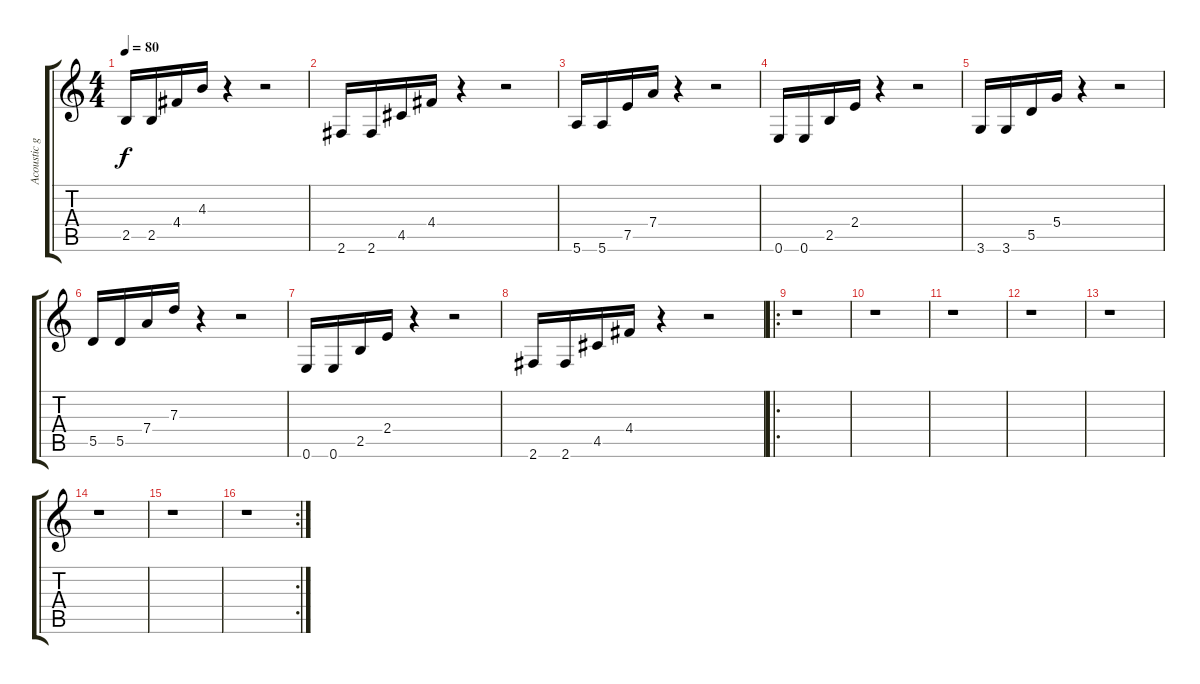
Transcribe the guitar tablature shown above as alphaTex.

\track ("Acoustic guitar (2)" "Acoustic g") {instrument acousticguitarnylon}
\staff {score tabs}
\tuning (E4 B3 G3 D3 A2 E2) {hide}
\ts (4 4)
\tempo 80
\clef g2
\ks c
2.5.16{dy f} 2.5.16 4.4.16 4.3.16 r.4 r.2 |
2.6.16 2.6.16 4.5.16 4.4.16 r.4 r.2 |
5.6.16 5.6.16 7.5.16 7.4.16 r.4 r.2 |
0.6.16 0.6.16 2.5.16 2.4.16 r.4 r.2 |
3.6.16 3.6.16 5.5.16 5.4.16 r.4 r.2 |
5.5.16 5.5.16 7.4.16 7.3.16 r.4 r.2 |
0.6.16 0.6.16 2.5.16 2.4.16 r.4 r.2 |
2.6.16 2.6.16 4.5.16 4.4.16 r.4 r.2 |
\ro
r.1 |
r.1 |
r.1 |
r.1 |
r.1 |
r.1 |
r.1 |
\rc 2
r.1
